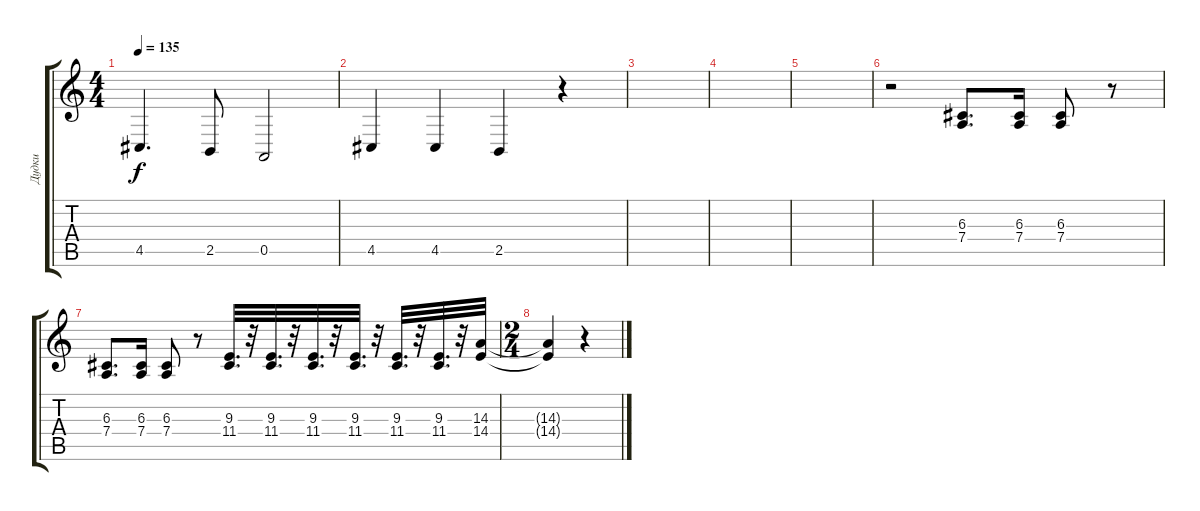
\track ("Дудки" "Дудки") {instrument tuba}
\staff {score tabs}
\tuning (E4 B3 G3 D3 A2 E2) {hide}
\ts (4 4)
\tempo 135
\clef g2
\ks c
4.5.4{d dy f} 2.5.8 0.5.2 |
4.5.4 4.5.4 2.5.4 r.4 |
|
|
|
r.2{instrument tuba} (6.3 7.4).8{d} (6.3 7.4).16 (6.3 7.4).8 r.8 |
(6.3 7.4).8{d} (6.3 7.4).16 (6.3 7.4).8 r.8 (9.3 11.4).32{d} r.32 (9.3 11.4).32{d} r.32 (9.3 11.4).32{d} r.32 (9.3 11.4).32{d} r.32 (9.3 11.4).32{d} r.32 (9.3 11.4).32{d} r.32 (14.3 14.4).32 |
\ts (2 4)
(14.3{t} 14.4{t}).4 r.4
